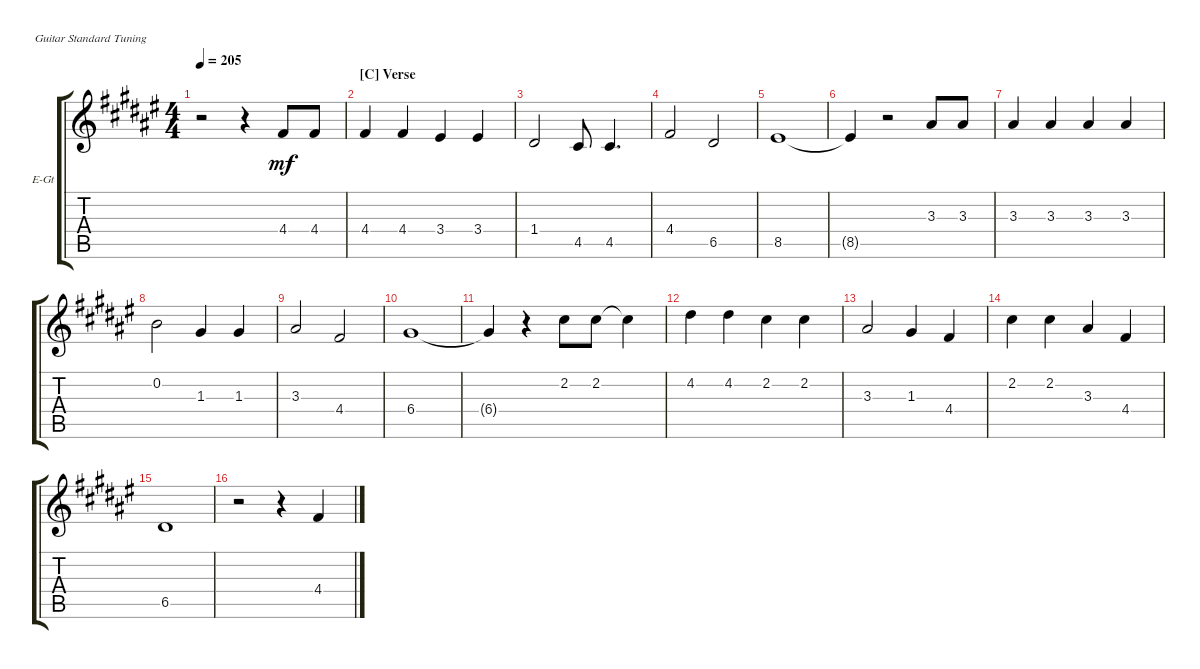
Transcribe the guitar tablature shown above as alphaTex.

\defaultSystemsLayout 4
\bracketExtendMode groupsimilarinstruments
\firstSystemTrackNameOrientation horizontal
\otherSystemsTrackNameOrientation horizontal
\track ("Paul's Voice" "E-Gt") {instrument electricguitarclean}
\staff {score tabs}
\tuning (E4 B3 G3 D3 A2 E2)
\ts (4 4)
\tempo 205
\clef g2
\scale
0.333333
\ks f#
r.2{dy mf} r.4 4.4.8 4.4.8 |
\section ("C" "Verse")
\scale
0.333333 4.4.4 4.4.4 3.4.4 3.4.4 |
\scale
0.333333 1.4.2 4.5.8 4.5.4{d} |
\scale
0.333333 4.4.2 6.5.2 |
\scale
0.333333 8.5.1 |
\scale
0.333333 8.5{t}.4 r.2 3.3.8 3.3.8 |
\scale
0.333333 3.3.4 3.3.4 3.3.4 3.3.4 |
\scale
0.333333 0.2.2 1.3.4 1.3.4 |
\scale
0.333333 3.3.2 4.4.2 |
\scale
0.333333 6.4.1 |
\scale
0.333333 6.4{t}.4 r.4 2.2.8 2.2.8 2.2{t}.4 |
\scale
0.333333 4.2.4 4.2.4 2.2.4 2.2.4 |
\scale
0.333333 3.3.2 1.3.4 4.4.4 |
\scale
0.333333 2.2.4 2.2.4 3.3.4 4.4.4 |
\scale
0.333333 6.5.1 |
\scale
0.333333 r.2 r.4 4.4.4
